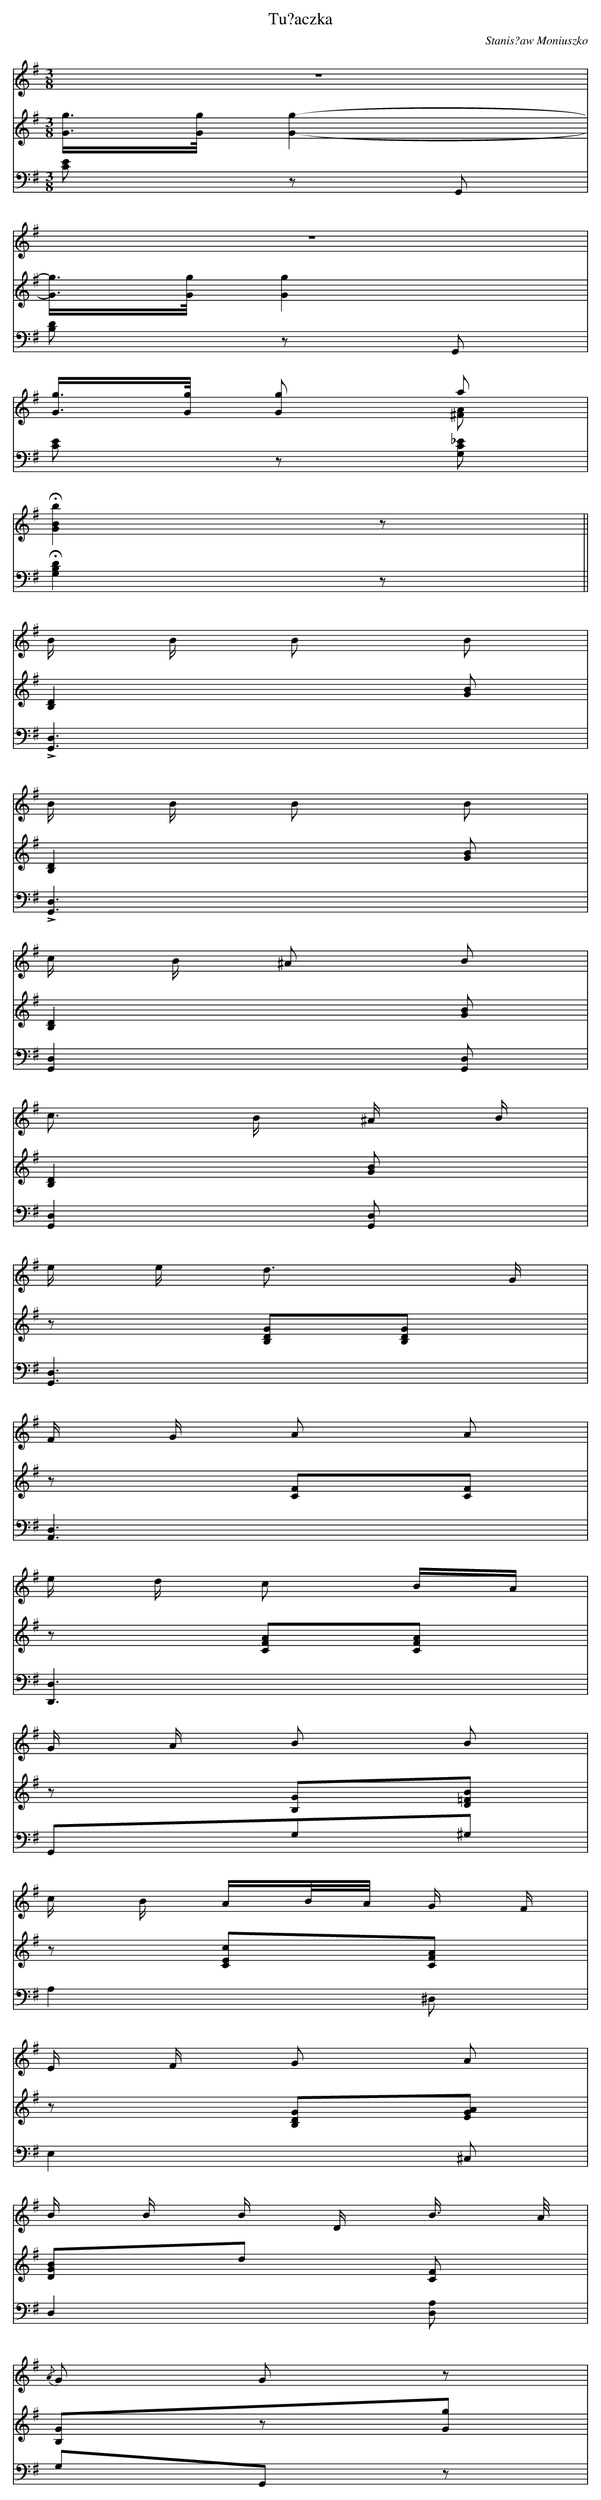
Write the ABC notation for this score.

X:1
T: Tu?aczka
C: Stanis?aw Moniuszko
L: 1/8
M: 3/8
V: 1 clef=treble
V: 2 clef=treble
V: 3 clef=bass
K: G
[V:1] z3 |
[V:2] [G/g/]>[G/g/][G2g2]- |
[V:3] [CE] z G,, |
[V:1] z3 |
[V:2] [G/g/]>[G/g/][G2g2] |
[V:3] [B,D] z G,, |
[V:1] x3 |
[V:2] [G/g/]>[G/g/] [Gg] a & x2[^FA] |
[V:3] [CE] z [G,C_E] |
[V:1] x3 ||
[V:2] !fermata![G2B2b2]z ||
[V:3] !fermata![G,2B,2D2]z ||
[V:1] B/ B/ B B |
[V:2] [B,2D2][GB] |
[V:3] !accent![G,,3D,3] |
[V:1] B/ B/ B B |
[V:2] [B,2D2][GB] |
[V:3] !accent![G,,3D,3] |
[V:1] c/ B/ ^A B |
[V:2] [B,2D2][GB] |
[V:3] [G,,2D,2][G,,D,] |
[V:1] c> B ^A/ B/ |
[V:2] [B,2D2][GB] |
[V:3] [G,,2D,2][G,,D,] |
[V:1] e/ e< d G/ |
[V:2] z [B,DG][B,DG] |
[V:3] [G,,3D,3] |
[V:1] F/ G/ A A |
[V:2] z [CF][CF] |
[V:3] [A,,3D,3] |
[V:1] e/ d/ c B/A/ |
[V:2] z [CFA][CFA] |
[V:3] [D,,3D,3] |
[V:1] G/ A/ B B |
[V:2] z [B,G][D=FB] |
[V:3] G,,G,^G, |
[V:1] c/ B/ A/B//A// G/ F/ |
[V:2] z [CEc][CFA] |
[V:3] A,2^D, |
[V:1] E/ F/ G A |
[V:2] z [B,DG][EGA] |
[V:3] E,2^C, |
[V:1] B/ B/ B/ D/ B3// A// |
[V:2] [DGB]d [CF] |
[V:3] D,2[D,A,] |
[V:1] {/A} G G z |
[V:2] [B,G]z[Gg] |
[V:3] G,G,, z |
